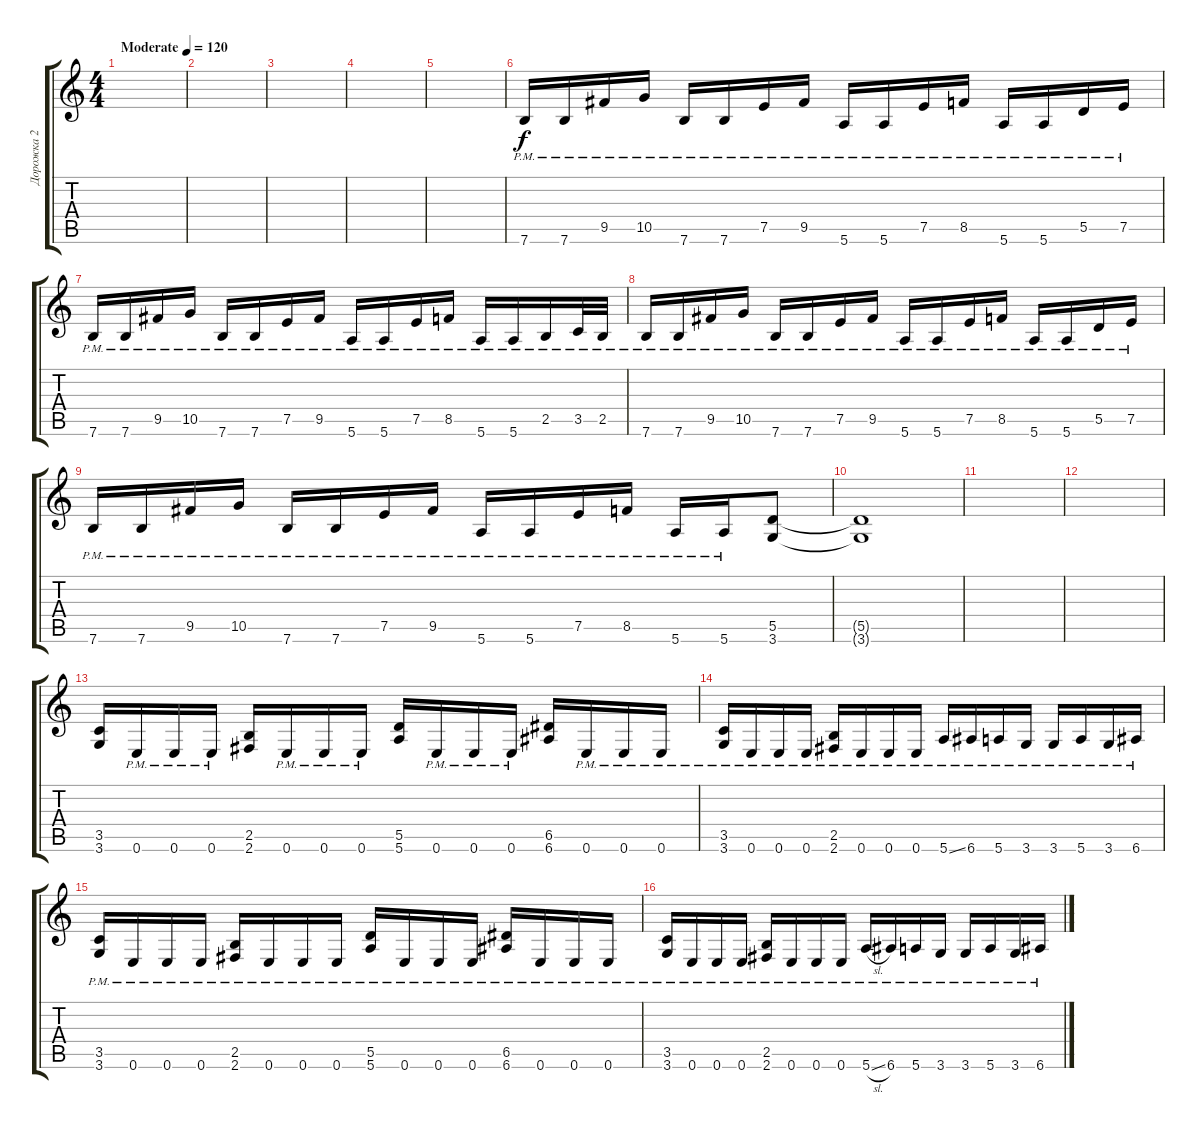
\track ("Дорожка 2" "Дорожка 2") {instrument distortionguitar}
\staff {score tabs}
\tuning (E4 B3 G3 D3 A2 E2) {hide}
\ts (4 4)
\tempo (120 "Moderate")
\clef g2
\ks c
|
|
|
|
|
7.6{pm}.16 7.6{pm}.16 9.5{pm}.16 10.5{pm}.16 7.6{pm}.16 7.6{pm}.16 7.5{pm}.16 9.5{pm}.16 5.6{pm}.16 5.6{pm}.16 7.5{pm}.16 8.5{pm}.16 5.6{pm}.16 5.6{pm}.16 5.5{pm}.16 7.5{pm}.16 |
7.6{pm}.16 7.6{pm}.16 9.5{pm}.16 10.5{pm}.16 7.6{pm}.16 7.6{pm}.16 7.5{pm}.16 9.5{pm}.16 5.6{pm}.16 5.6{pm}.16 7.5{pm}.16 8.5{pm}.16 5.6{pm}.16 5.6{pm}.16 2.5{pm}.16 3.5{pm}.32 2.5{pm}.32 |
7.6{pm}.16 7.6{pm}.16 9.5{pm}.16 10.5{pm}.16 7.6{pm}.16 7.6{pm}.16 7.5{pm}.16 9.5{pm}.16 5.6{pm}.16 5.6{pm}.16 7.5{pm}.16 8.5{pm}.16 5.6{pm}.16 5.6{pm}.16 5.5{pm}.16 7.5{pm}.16 |
7.6{pm}.16 7.6{pm}.16 9.5{pm}.16 10.5{pm}.16 7.6{pm}.16 7.6{pm}.16 7.5{pm}.16 9.5{pm}.16 5.6{pm}.16 5.6{pm}.16 7.5{pm}.16 8.5{pm}.16 5.6{pm}.16 5.6{pm}.16 (5.5 3.6).8 |
(5.5{t} 3.6{t}).1 |
|
|
(3.5 3.6).16 0.6{pm}.16 0.6{pm}.16 0.6{pm}.16 (2.5 2.6).16 0.6{pm}.16 0.6{pm}.16 0.6{pm}.16 (5.5 5.6).16 0.6{pm}.16 0.6{pm}.16 0.6{pm}.16 (6.5 6.6).16 0.6{pm}.16 0.6{pm}.16 0.6{pm}.16 |
(3.5 3.6{pm}).16 0.6{pm}.16 0.6{pm}.16 0.6{pm}.16 (2.5 2.6{pm}).16 0.6{pm}.16 0.6{pm}.16 0.6{pm}.16 5.6{ss pm}.16 6.6{pm}.16 5.6{pm}.16 3.6{pm}.16 3.6{pm}.16 5.6{pm}.16 3.6{pm}.16 6.6{pm}.16 |
(3.5 3.6{pm}).16 0.6{pm}.16 0.6{pm}.16 0.6{pm}.16 (2.5 2.6{pm}).16 0.6{pm}.16 0.6{pm}.16 0.6{pm}.16 (5.5 5.6{pm}).16 0.6{pm}.16 0.6{pm}.16 0.6{pm}.16 (6.5 6.6{pm}).16 0.6{pm}.16 0.6{pm}.16 0.6{pm}.16 |
(3.5 3.6{pm}).16 0.6{pm}.16 0.6{pm}.16 0.6{pm}.16 (2.5 2.6{pm}).16 0.6{pm}.16 0.6{pm}.16 0.6{pm}.16 5.6{sl pm}.16 6.6{pm}.16 5.6{pm}.16 3.6{pm}.16 3.6{pm}.16 5.6{pm}.16 3.6{pm}.16 6.6{pm}.16
